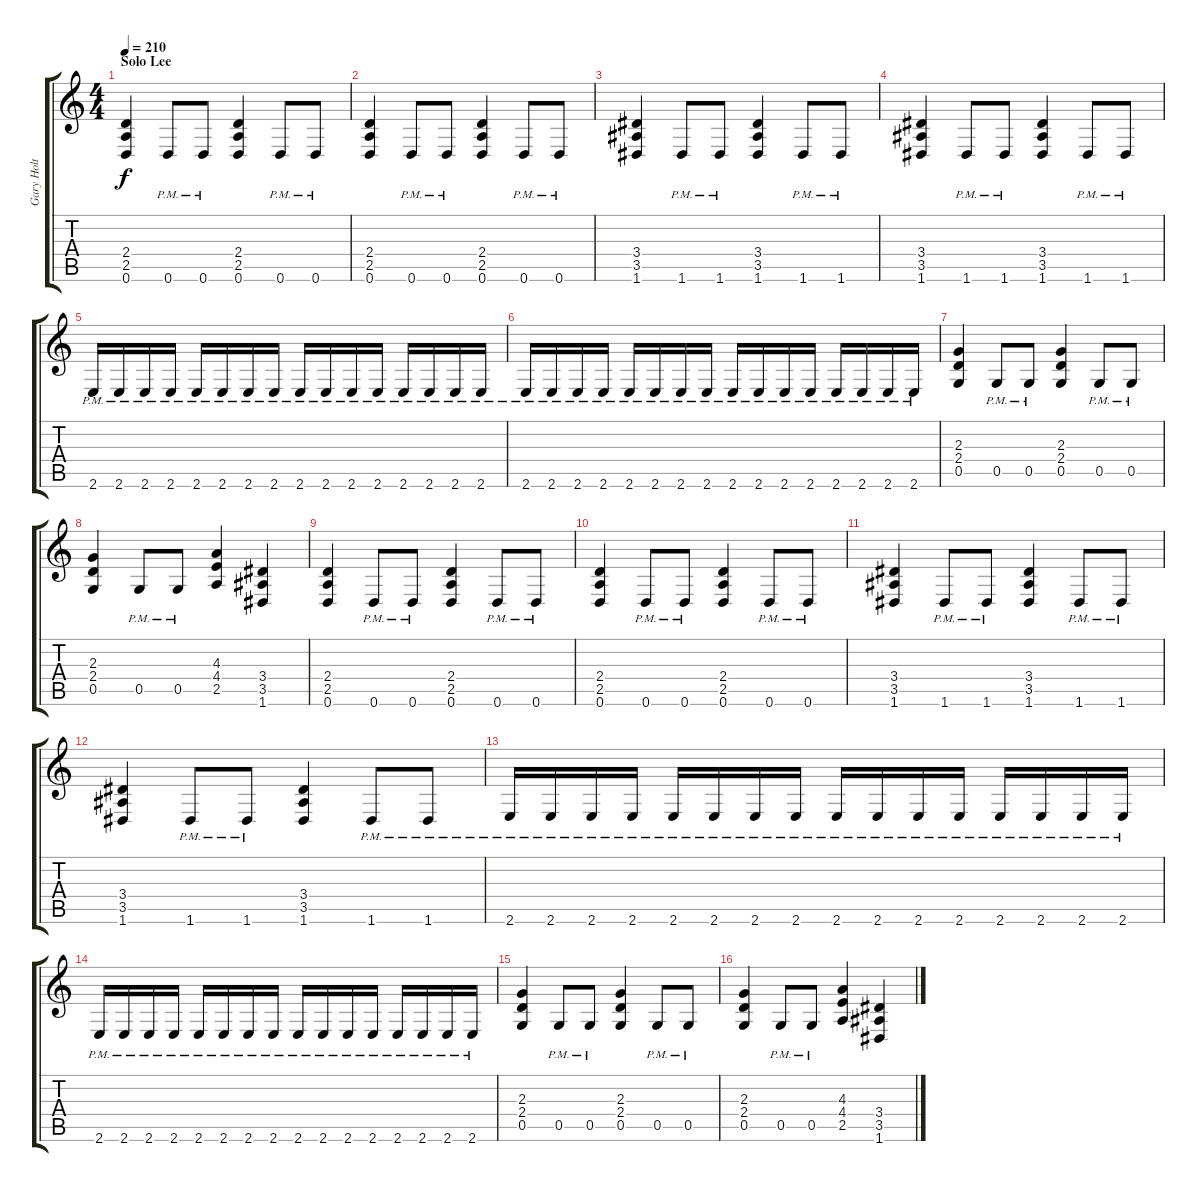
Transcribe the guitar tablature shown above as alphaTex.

\track ("Gary Holt" "Gary Holt") {instrument distortionguitar}
\staff {score tabs}
\tuning (D4 A3 F3 C3 G2 D2) {hide}
\ts (4 4)
\section ("" "Solo Lee")
\tempo 210
\clef g2
\ks c
(2.4 2.5 0.6).4{dy f} 0.6{pm}.8 0.6{pm}.8 (2.4 2.5 0.6).4 0.6{pm}.8 0.6{pm}.8 |
(2.4 2.5 0.6).4 0.6{pm}.8 0.6{pm}.8 (2.4 2.5 0.6).4 0.6{pm}.8 0.6{pm}.8 |
(3.4 3.5 1.6).4 1.6{pm}.8 1.6{pm}.8 (3.4 3.5 1.6).4 1.6{pm}.8 1.6{pm}.8 |
(3.4 3.5 1.6).4 1.6{pm}.8 1.6{pm}.8 (3.4 3.5 1.6).4 1.6{pm}.8 1.6{pm}.8 |
2.6{pm}.16 2.6{pm}.16 2.6{pm}.16 2.6{pm}.16 2.6{pm}.16 2.6{pm}.16 2.6{pm}.16 2.6{pm}.16 2.6{pm}.16 2.6{pm}.16 2.6{pm}.16 2.6{pm}.16 2.6{pm}.16 2.6{pm}.16 2.6{pm}.16 2.6{pm}.16 |
2.6{pm}.16 2.6{pm}.16 2.6{pm}.16 2.6{pm}.16 2.6{pm}.16 2.6{pm}.16 2.6{pm}.16 2.6{pm}.16 2.6{pm}.16 2.6{pm}.16 2.6{pm}.16 2.6{pm}.16 2.6{pm}.16 2.6{pm}.16 2.6{pm}.16 2.6{pm}.16 |
(2.3 2.4 0.5).4 0.5{pm}.8 0.5{pm}.8 (2.3 2.4 0.5).4 0.5{pm}.8 0.5{pm}.8 |
(2.3 2.4 0.5).4 0.5{pm}.8 0.5{pm}.8 (4.3 4.4 2.5).4 (3.4 3.5 1.6).4 |
(2.4 2.5 0.6).4 0.6{pm}.8 0.6{pm}.8 (2.4 2.5 0.6).4 0.6{pm}.8 0.6{pm}.8 |
(2.4 2.5 0.6).4 0.6{pm}.8 0.6{pm}.8 (2.4 2.5 0.6).4 0.6{pm}.8 0.6{pm}.8 |
(3.4 3.5 1.6).4 1.6{pm}.8 1.6{pm}.8 (3.4 3.5 1.6).4 1.6{pm}.8 1.6{pm}.8 |
(3.4 3.5 1.6).4 1.6{pm}.8 1.6{pm}.8 (3.4 3.5 1.6).4 1.6{pm}.8 1.6{pm}.8 |
2.6{pm}.16 2.6{pm}.16 2.6{pm}.16 2.6{pm}.16 2.6{pm}.16 2.6{pm}.16 2.6{pm}.16 2.6{pm}.16 2.6{pm}.16 2.6{pm}.16 2.6{pm}.16 2.6{pm}.16 2.6{pm}.16 2.6{pm}.16 2.6{pm}.16 2.6{pm}.16 |
2.6{pm}.16 2.6{pm}.16 2.6{pm}.16 2.6{pm}.16 2.6{pm}.16 2.6{pm}.16 2.6{pm}.16 2.6{pm}.16 2.6{pm}.16 2.6{pm}.16 2.6{pm}.16 2.6{pm}.16 2.6{pm}.16 2.6{pm}.16 2.6{pm}.16 2.6{pm}.16 |
(2.3 2.4 0.5).4 0.5{pm}.8 0.5{pm}.8 (2.3 2.4 0.5).4 0.5{pm}.8 0.5{pm}.8 |
(2.3 2.4 0.5).4 0.5{pm}.8 0.5{pm}.8 (4.3 4.4 2.5).4 (3.4 3.5 1.6).4
